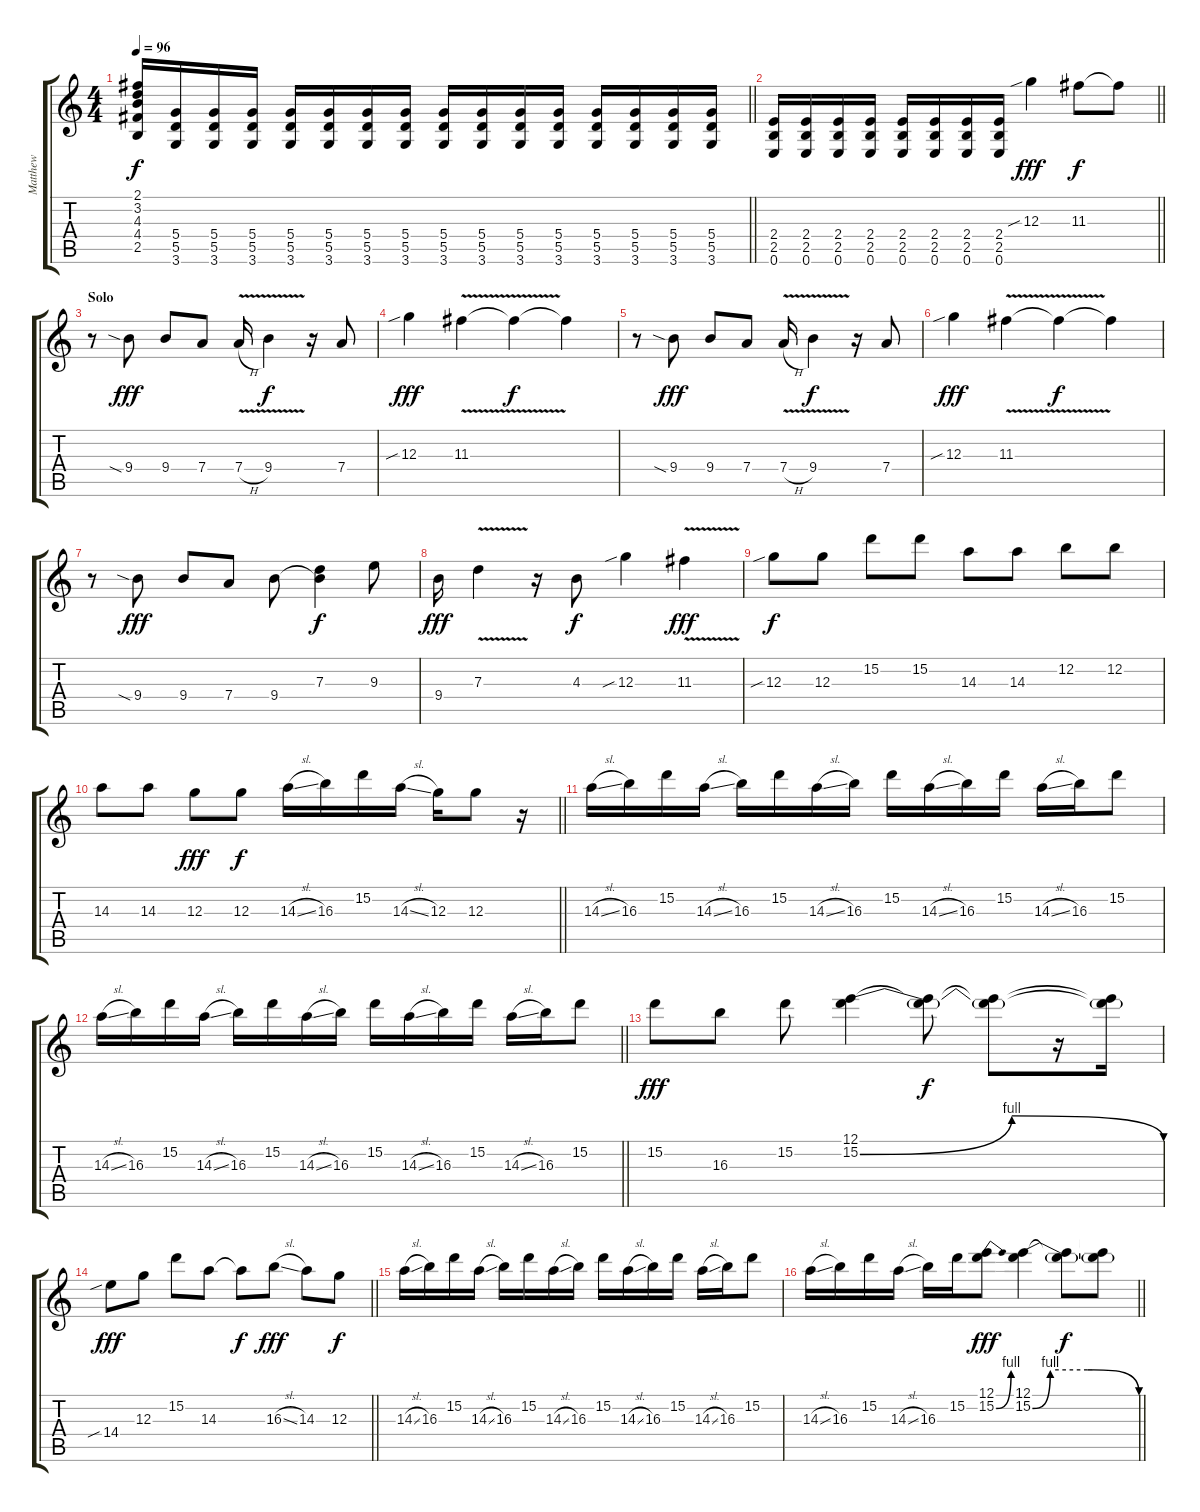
\track ("Matthew" "Matthew") {instrument distortionguitar}
\staff {score tabs}
\tuning (E4 B3 G3 D3 A2 E2) {hide}
\ts (4 4)
\tempo 96
\clef g2
\barLineRight lightlight
\ks c
(2.1 3.2 4.3 4.4 2.5).16{dy f} (5.4 5.5 3.6).16 (5.4 5.5 3.6).16 (5.4 5.5 3.6).16 (5.4 5.5 3.6).16 (5.4 5.5 3.6).16 (5.4 5.5 3.6).16 (5.4 5.5 3.6).16 (5.4 5.5 3.6).16 (5.4 5.5 3.6).16 (5.4 5.5 3.6).16 (5.4 5.5 3.6).16 (5.4 5.5 3.6).16 (5.4 5.5 3.6).16 (5.4 5.5 3.6).16 (5.4 5.5 3.6).16 |
\barLineRight lightlight
(2.4 2.5 0.6).16 (2.4 2.5 0.6).16 (2.4 2.5 0.6).16 (2.4 2.5 0.6).16 (2.4 2.5 0.6).16 (2.4 2.5 0.6).16 (2.4 2.5 0.6).16 (2.4 2.5 0.6).16 12.3{sib}.4{dy fff} 11.3.8{dy f} 11.3{t}.8 |
\section ("" "Solo")
r.8 9.4{sia}.8{dy fff} 9.4.8 7.4.8 7.4{v h}.16 9.4{v}.4{dy f} r.16 7.4.8 |
12.3{sib}.4{dy fff} 11.3{v}.4 11.3{t}.4{dy f} 11.3{t}.4 |
r.8 9.4{sia}.8{dy fff} 9.4.8 7.4.8 7.4{v h}.16 9.4{v}.4{dy f} r.16 7.4.8 |
12.3{sib}.4{dy fff} 11.3{v}.4 11.3{t}.4{dy f} 11.3{t}.4 |
r.8 9.4{sia}.8{dy fff} 9.4.8 7.4.8 9.4.8 (7.3 9.4{t}).4{dy f} 9.3.8 |
9.4.16{dy fff} 7.3{v}.4 r.16 4.3.8{dy f} 12.3{sib}.4 11.3{v}.4{dy fff} |
12.3{sib}.8{dy f} 12.3.8 15.2.8 15.2.8 14.3.8 14.3.8 12.2.8 12.2.8 |
\barLineRight lightlight
14.3.8 14.3.8 12.3.8{dy fff} 12.3.8{dy f} 14.3{sl}.16 16.3.16 15.2.16 14.3{sl}.16 12.3.16 12.3.8 r.16 |
14.3{sl}.16 16.3.16 15.2.16 14.3{sl}.16 16.3.16 15.2.16 14.3{sl}.16 16.3.16 15.2.16 14.3{sl}.16 16.3.16 15.2.16 14.3{sl}.16 16.3.16 15.2.8 |
\barLineRight lightlight
14.3{sl}.16 16.3.16 15.2.16 14.3{sl}.16 16.3.16 15.2.16 14.3{sl}.16 16.3.16 15.2.16 14.3{sl}.16 16.3.16 15.2.16 14.3{sl}.16 16.3.16 15.2.8 |
15.2.8{dy fff} 16.3.8 15.2.8 (12.1 15.2{be (bendrelease 0 0 20 4 30 4 60 0)}).4 (12.1{t} 15.2{t}).8{dy f} (12.1{t} 15.2{t}).8 r.16 (12.1{t} 15.2{t}).16 |
\barLineRight lightlight
14.4{sib}.8{dy fff} 12.3.8 15.2.8 14.3.8 14.3{t}.8{dy f} 16.3{sl}.8{dy fff} 14.3.8 12.3.8{dy f} |
14.3{sl}.16 16.3.16 15.2.16 14.3{sl}.16 16.3.16 15.2.16 14.3{sl}.16 16.3.16 15.2.16 14.3{sl}.16 16.3.16 15.2.16 14.3{sl}.16 16.3.16 15.2.8 |
\barLineRight lightlight
14.3{sl}.16 16.3.16 15.2.16 14.3{sl}.16 16.3.16 15.2.16 (12.1 15.2{be (bend 0 0 60 4)}).8{dy fff} (12.1 15.2{be (custom 0 0 10 4 31 4 34 4 60 0)}).4 (12.1{t} 15.2{t}).8{dy f} (12.1{t} 15.2{t}).8
